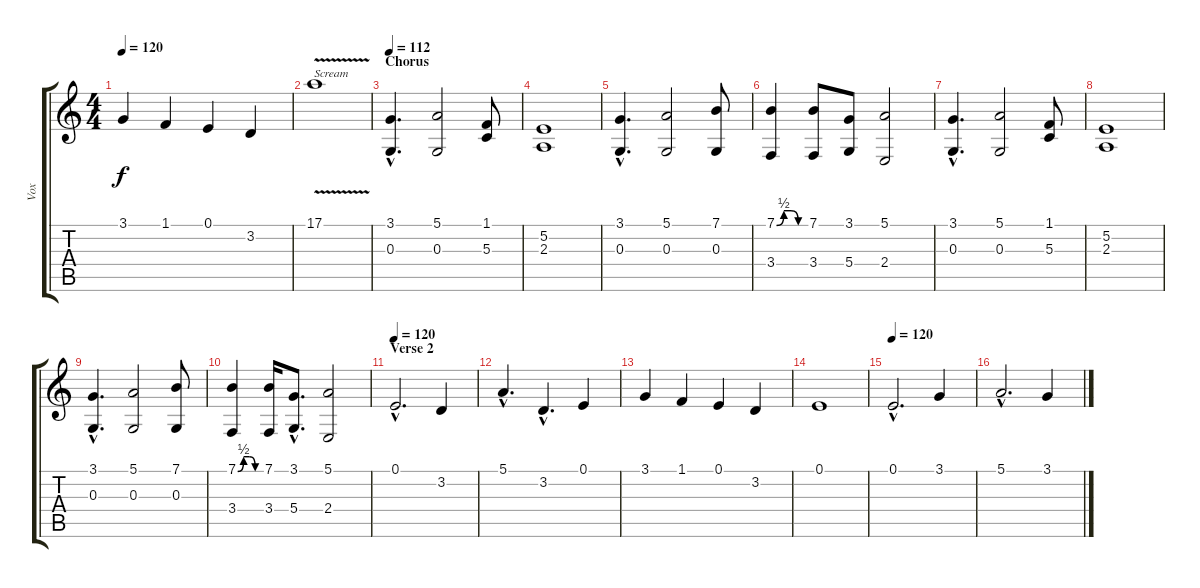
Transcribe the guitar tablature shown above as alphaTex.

\track ("Vox" "Vox") {instrument cello}
\staff {score tabs}
\tuning (E4 B3 G3 D3 A2 E2) {hide}
\ts (4 4)
\tempo 120
\clef g2
\ks c
3.1.4{dy f} 1.1.4 0.1.4 3.2.4 |
17.1{v}.1{txt "Scream"} |
\section ("" "Chorus")
\tempo 112
(3.1{hac} 0.3{hac}).4{d} (5.1 0.3).2 (1.1 5.3).8 |
(5.2 2.3).1 |
(3.1{hac} 0.3{hac}).4{d} (5.1 0.3).2 (7.1 0.3).8 |
(7.1{be (custom 0 0 15 2 30 2 45 0 60 0)} 3.4).4 (7.1 3.4).8 (3.1 5.4).8 (5.1 2.4).2 |
(3.1{hac} 0.3{hac}).4{d} (5.1 0.3).2 (1.1 5.3).8 |
(5.2 2.3).1 |
(3.1{hac} 0.3{hac}).4{d} (5.1 0.3).2 (7.1 0.3).8 |
(7.1{be (custom 0 0 15 2 30 2 45 0 60 0)} 3.4).4 (7.1 3.4).16 (3.1{hac} 5.4{hac}).8{d} (5.1 2.4).2 |
\section ("" "Verse 2")
\tempo 120
0.1{hac}.2{d} 3.2.4 |
5.1{hac}.4{d} 3.2{hac}.4{d} 0.1.4 |
3.1.4 1.1.4 0.1.4 3.2.4 |
0.1.1 |
\tempo 120
0.1{hac}.2{d} 3.1.4 |
5.1{hac}.2{d} 3.1.4
